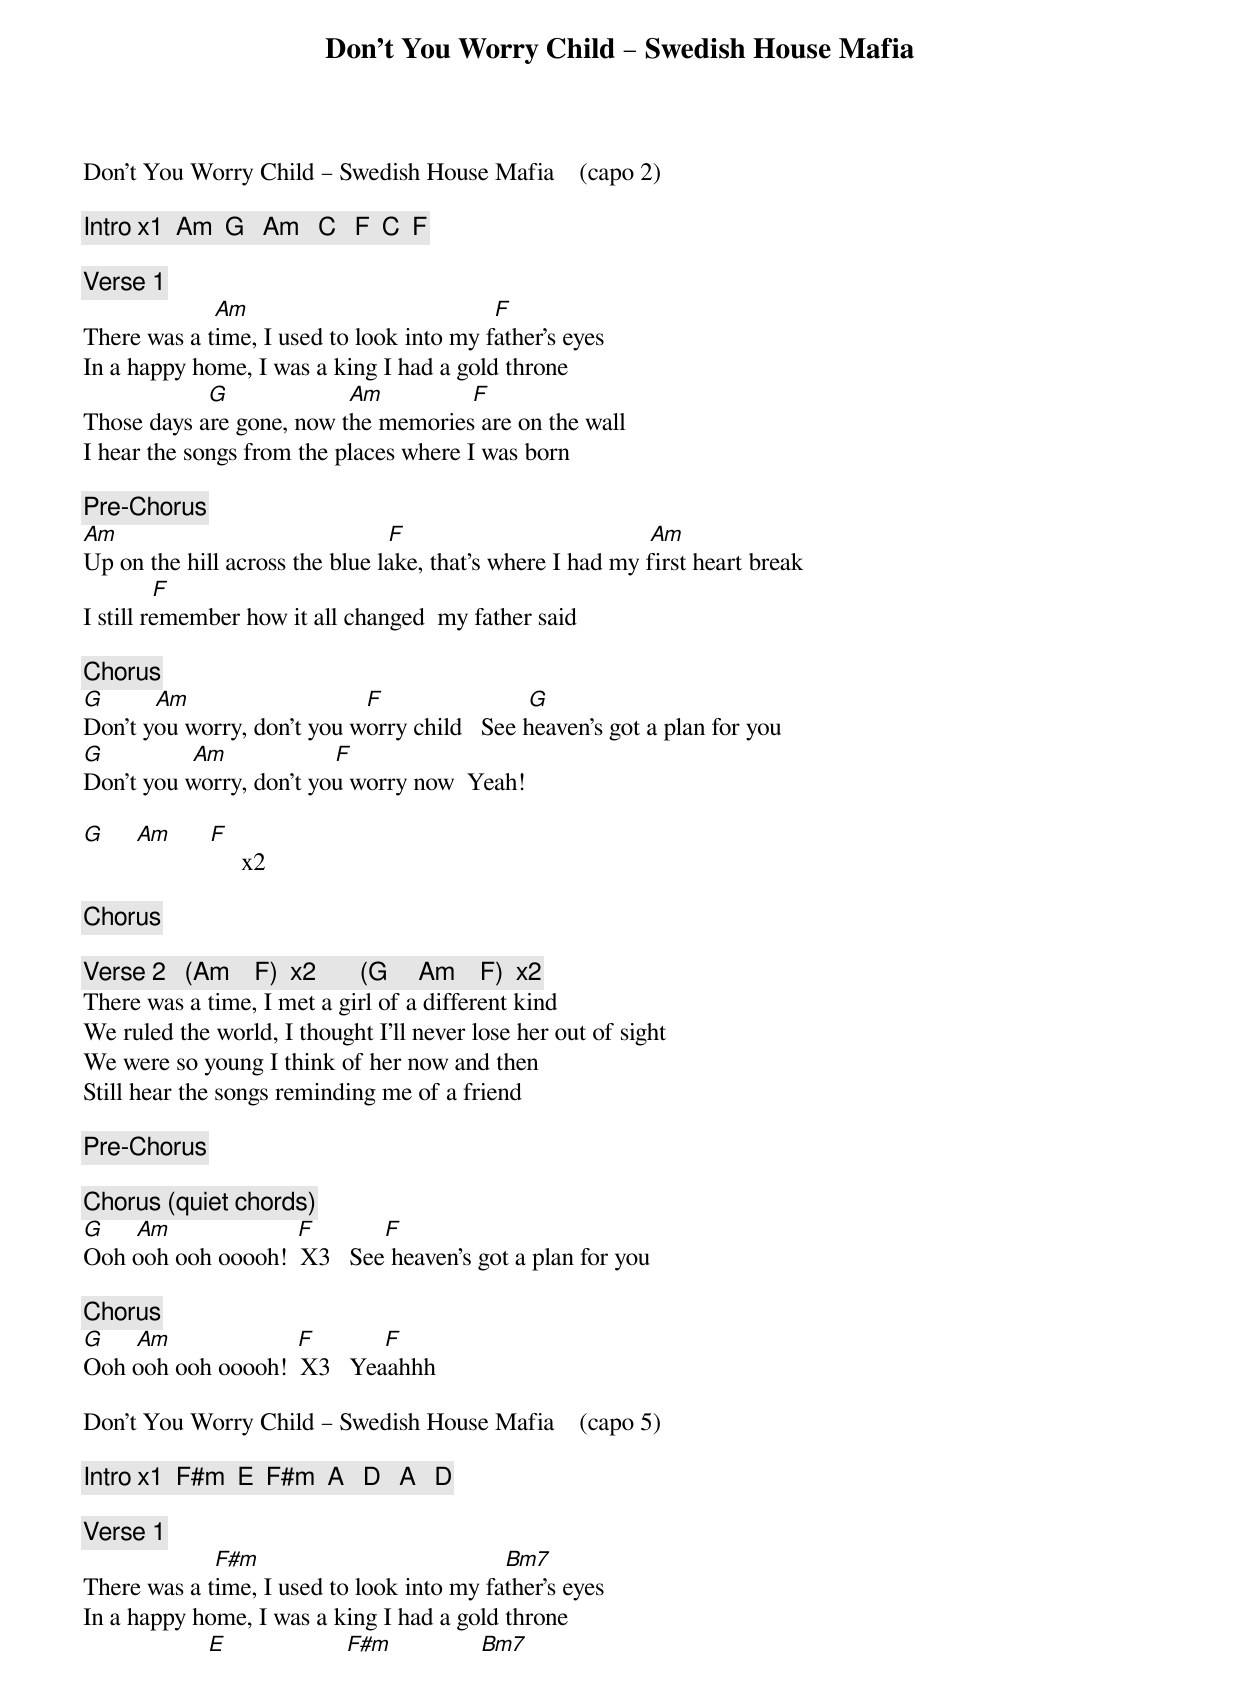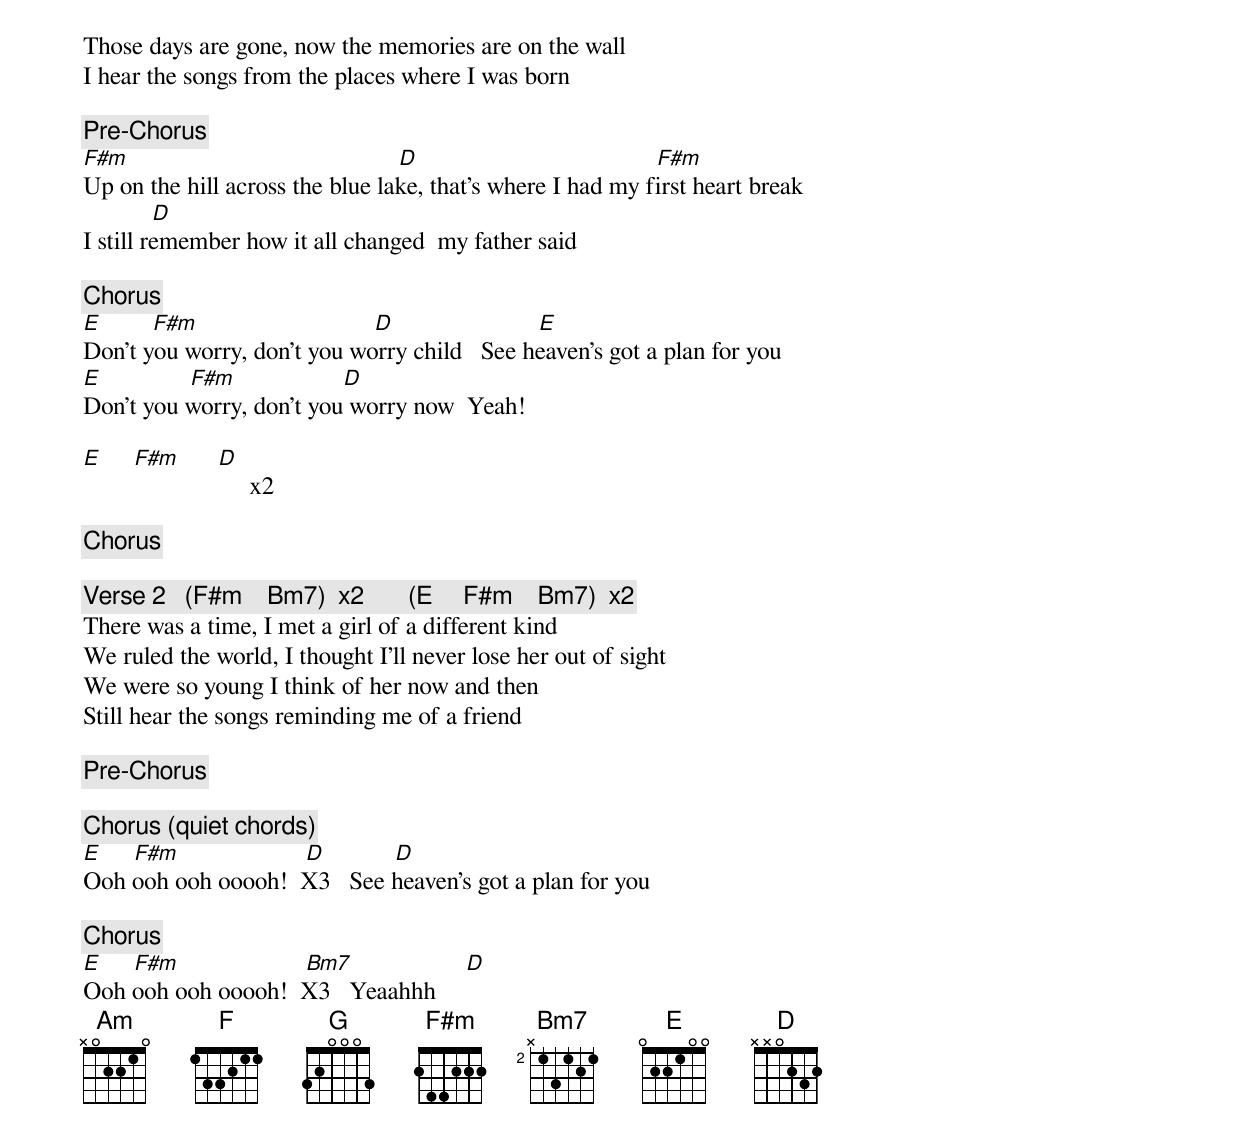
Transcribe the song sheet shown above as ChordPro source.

{title: Don’t You Worry Child – Swedish House Mafia}
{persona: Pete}
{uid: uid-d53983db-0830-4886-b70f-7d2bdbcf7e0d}
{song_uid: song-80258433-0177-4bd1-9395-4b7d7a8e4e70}


Don’t You Worry Child – Swedish House Mafia    (capo 2)

{comment: Intro x1  Am  G   Am   C   F  C  F}

{comment: Verse 1}
                     [Am]                         		            [F]
There was a time, I used to look into my father's eyes
In a happy home, I was a king I had a gold throne
                    [G]     	             [Am]            		[F]
Those days are gone, now the memories are on the wall
I hear the songs from the places where I was born

{comment: Pre-Chorus}
[Am]                              	    	       [F]                               		      [Am]
Up on the hill across the blue lake, that’s where I had my first heart break
      					[F]
I still remember how it all changed 	my father said

{comment: Chorus}
[G]	       [Am]                           	[F]	           				       [G]
Don't you worry, don't you worry child 		See heaven's got a plan for you
[G]              [Am]      		         [F]
Don't you worry, don't you worry now		Yeah!

[G]     [Am]      [F]     x2

{comment: Chorus}

{comment: Verse 2   (Am    F)  x2       (G     Am    F)  x2}
There was a time, I met a girl of a different kind
We ruled the world, I thought I'll never lose her out of sight
We were so young I think of her now and then
Still hear the songs reminding me of a friend

{comment: Pre-Chorus}

{comment: Chorus (quiet chords)}
[G]     [Am]            	       [F]     			   [F]
Ooh ooh ooh ooooh!  X3			See heaven's got a plan for you

{comment: Chorus}
[G]     [Am]            	       [F]     			   [F]
Ooh ooh ooh ooooh!  X3			Yeaahhh

Don’t You Worry Child – Swedish House Mafia    (capo 5)

{comment: Intro x1  F#m  E  F#m  A   D   A   D}

{comment: Verse 1}
                     [F#m]                         		            [Bm7]
There was a time, I used to look into my father's eyes
In a happy home, I was a king I had a gold throne
                    [E]     	             [F#m]            		[Bm7]
Those days are gone, now the memories are on the wall
I hear the songs from the places where I was born

{comment: Pre-Chorus}
[F#m]                              	    	       [D]                              		      [F#m]
Up on the hill across the blue lake, that’s where I had my first heart break
      					[D]
I still remember how it all changed 	my father said

{comment: Chorus}
[E]	       [F#m]                           	[D]	           				       [E]
Don't you worry, don't you worry child 		See heaven's got a plan for you
[E]              [F#m]      		         [D]
Don't you worry, don't you worry now		Yeah!

[E]     [F#m]      [D]     x2

{comment: Chorus}

{comment: Verse 2   (F#m    Bm7)  x2       (E     F#m    Bm7)  x2}
There was a time, I met a girl of a different kind
We ruled the world, I thought I'll never lose her out of sight
We were so young I think of her now and then
Still hear the songs reminding me of a friend

{comment: Pre-Chorus}

{comment: Chorus (quiet chords)}
[E]     [F#m]            	       [D]     			   [D]
Ooh ooh ooh ooooh!  X3			See heaven's got a plan for you

{comment: Chorus}
[E]     [F#m]            	       [Bm7]    		            [D]
Ooh ooh ooh ooooh!  X3			Yeaahhh
